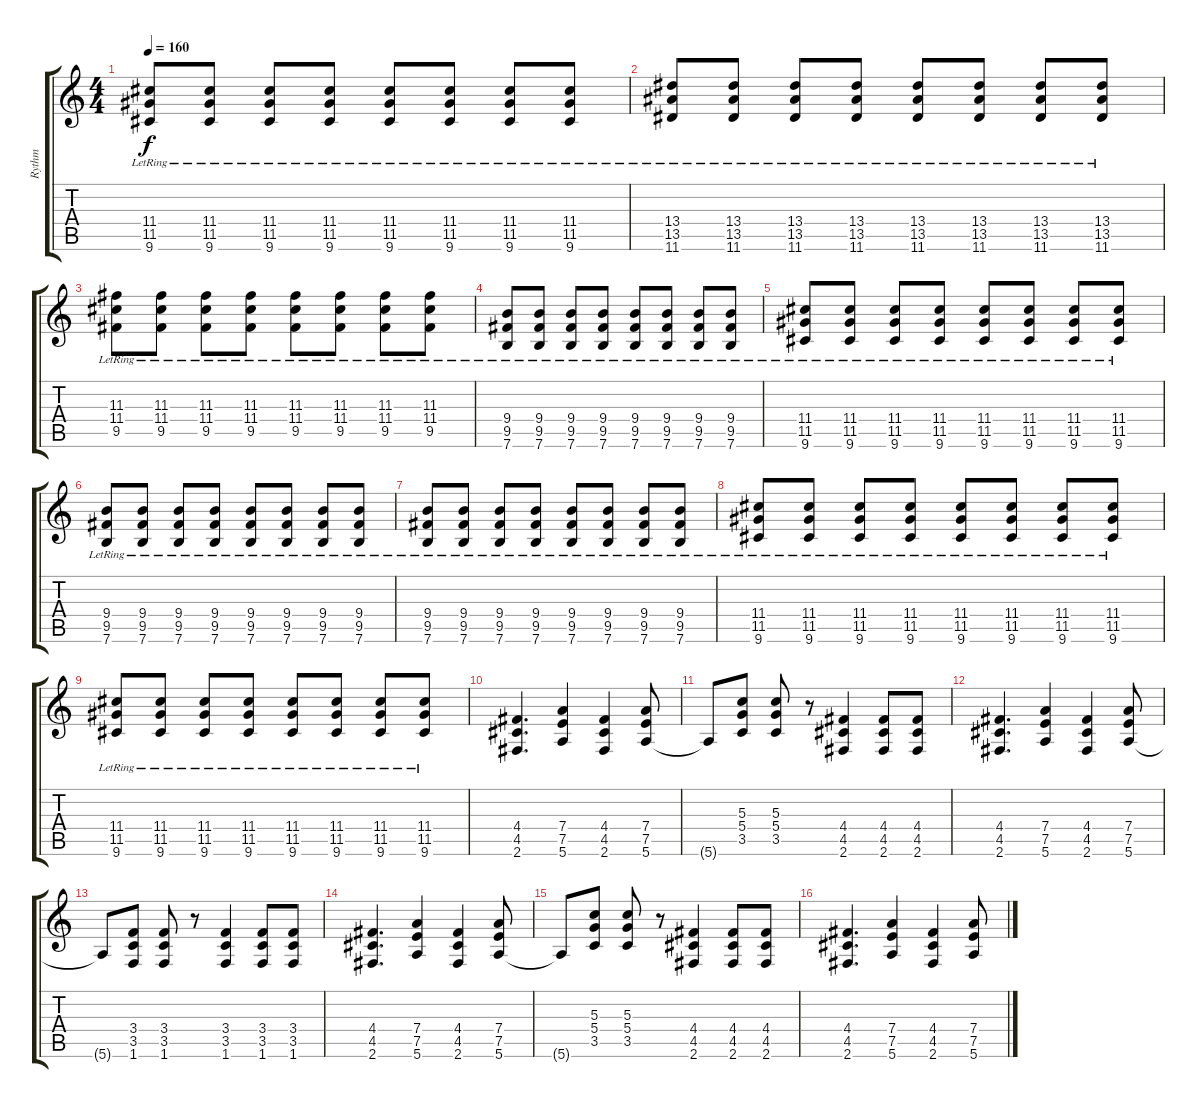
\track ("Rythm" "Rythm") {instrument overdrivenguitar}
\staff {score tabs}
\tuning (E4 B3 G3 D3 A2 E2) {hide}
\ts (4 4)
\tempo 160
\clef g2
\ks c
(11.4{lr} 11.5{lr} 9.6{lr}).8{dy f} (11.4{lr} 11.5{lr} 9.6{lr}).8 (11.4{lr} 11.5{lr} 9.6{lr}).8 (11.4{lr} 11.5{lr} 9.6{lr}).8 (11.4{lr} 11.5{lr} 9.6{lr}).8 (11.4{lr} 11.5{lr} 9.6{lr}).8 (11.4{lr} 11.5{lr} 9.6{lr}).8 (11.4{lr} 11.5{lr} 9.6{lr}).8 |
(13.4{lr} 13.5{lr} 11.6{lr}).8 (13.4{lr} 13.5{lr} 11.6{lr}).8 (13.4{lr} 13.5{lr} 11.6{lr}).8 (13.4{lr} 13.5{lr} 11.6{lr}).8 (13.4{lr} 13.5{lr} 11.6{lr}).8 (13.4{lr} 13.5{lr} 11.6{lr}).8 (13.4{lr} 13.5{lr} 11.6{lr}).8 (13.4{lr} 13.5{lr} 11.6{lr}).8 |
(11.3{lr} 11.4{lr} 9.5{lr}).8 (11.3{lr} 11.4{lr} 9.5{lr}).8 (11.3{lr} 11.4{lr} 9.5{lr}).8 (11.3{lr} 11.4{lr} 9.5{lr}).8 (11.3{lr} 11.4{lr} 9.5{lr}).8 (11.3{lr} 11.4{lr} 9.5{lr}).8 (11.3{lr} 11.4{lr} 9.5{lr}).8 (11.3 11.4{lr} 9.5{lr}).8 |
(9.4{lr} 9.5{lr} 7.6{lr}).8 (9.4{lr} 9.5{lr} 7.6{lr}).8 (9.4{lr} 9.5{lr} 7.6{lr}).8 (9.4{lr} 9.5{lr} 7.6{lr}).8 (9.4{lr} 9.5{lr} 7.6{lr}).8 (9.4{lr} 9.5{lr} 7.6{lr}).8 (9.4{lr} 9.5{lr} 7.6{lr}).8 (9.4{lr} 9.5{lr} 7.6{lr}).8 |
(11.4{lr} 11.5{lr} 9.6{lr}).8 (11.4{lr} 11.5{lr} 9.6{lr}).8 (11.4{lr} 11.5{lr} 9.6{lr}).8 (11.4{lr} 11.5{lr} 9.6{lr}).8 (11.4{lr} 11.5{lr} 9.6{lr}).8 (11.4{lr} 11.5{lr} 9.6{lr}).8 (11.4{lr} 11.5{lr} 9.6{lr}).8 (11.4{lr} 11.5{lr} 9.6{lr}).8 |
(9.4{lr} 9.5{lr} 7.6{lr}).8 (9.4{lr} 9.5{lr} 7.6{lr}).8 (9.4{lr} 9.5{lr} 7.6{lr}).8 (9.4{lr} 9.5{lr} 7.6{lr}).8 (9.4{lr} 9.5{lr} 7.6{lr}).8 (9.4{lr} 9.5{lr} 7.6{lr}).8 (9.4{lr} 9.5{lr} 7.6{lr}).8 (9.4{lr} 9.5{lr} 7.6{lr}).8 |
(9.4{lr} 9.5{lr} 7.6{lr}).8 (9.4{lr} 9.5{lr} 7.6{lr}).8 (9.4{lr} 9.5{lr} 7.6{lr}).8 (9.4{lr} 9.5{lr} 7.6{lr}).8 (9.4{lr} 9.5{lr} 7.6{lr}).8 (9.4{lr} 9.5{lr} 7.6{lr}).8 (9.4{lr} 9.5{lr} 7.6{lr}).8 (9.4{lr} 9.5{lr} 7.6{lr}).8 |
(11.4{lr} 11.5{lr} 9.6{lr}).8 (11.4{lr} 11.5{lr} 9.6{lr}).8 (11.4{lr} 11.5{lr} 9.6{lr}).8 (11.4{lr} 11.5{lr} 9.6{lr}).8 (11.4{lr} 11.5{lr} 9.6{lr}).8 (11.4{lr} 11.5{lr} 9.6{lr}).8 (11.4{lr} 11.5{lr} 9.6{lr}).8 (11.4{lr} 11.5{lr} 9.6{lr}).8 |
(11.4{lr} 11.5{lr} 9.6{lr}).8 (11.4{lr} 11.5{lr} 9.6{lr}).8 (11.4{lr} 11.5{lr} 9.6{lr}).8 (11.4{lr} 11.5{lr} 9.6{lr}).8 (11.4{lr} 11.5{lr} 9.6{lr}).8 (11.4{lr} 11.5{lr} 9.6{lr}).8 (11.4{lr} 11.5{lr} 9.6{lr}).8 (11.4{lr} 11.5{lr} 9.6{lr}).8 |
(4.4 4.5 2.6).4{d} (7.4 7.5 5.6).4 (4.4 4.5 2.6).4 (7.4 7.5 5.6).8 |
5.6{t}.8 (5.3 5.4 3.5).8 (5.3 5.4 3.5).8 r.8 (4.4 4.5 2.6).4 (4.4 4.5 2.6).8 (4.4 4.5 2.6).8 |
(4.4 4.5 2.6).4{d} (7.4 7.5 5.6).4 (4.4 4.5 2.6).4 (7.4 7.5 5.6).8 |
5.6{t}.8 (3.4 3.5 1.6).8 (3.4 3.5 1.6).8 r.8 (3.4 3.5 1.6).4 (3.4 3.5 1.6).8 (3.4 3.5 1.6).8 |
(4.4 4.5 2.6).4{d} (7.4 7.5 5.6).4 (4.4 4.5 2.6).4 (7.4 7.5 5.6).8 |
5.6{t}.8 (5.3 5.4 3.5).8 (5.3 5.4 3.5).8 r.8 (4.4 4.5 2.6).4 (4.4 4.5 2.6).8 (4.4 4.5 2.6).8 |
(4.4 4.5 2.6).4{d} (7.4 7.5 5.6).4 (4.4 4.5 2.6).4 (7.4 7.5 5.6).8
